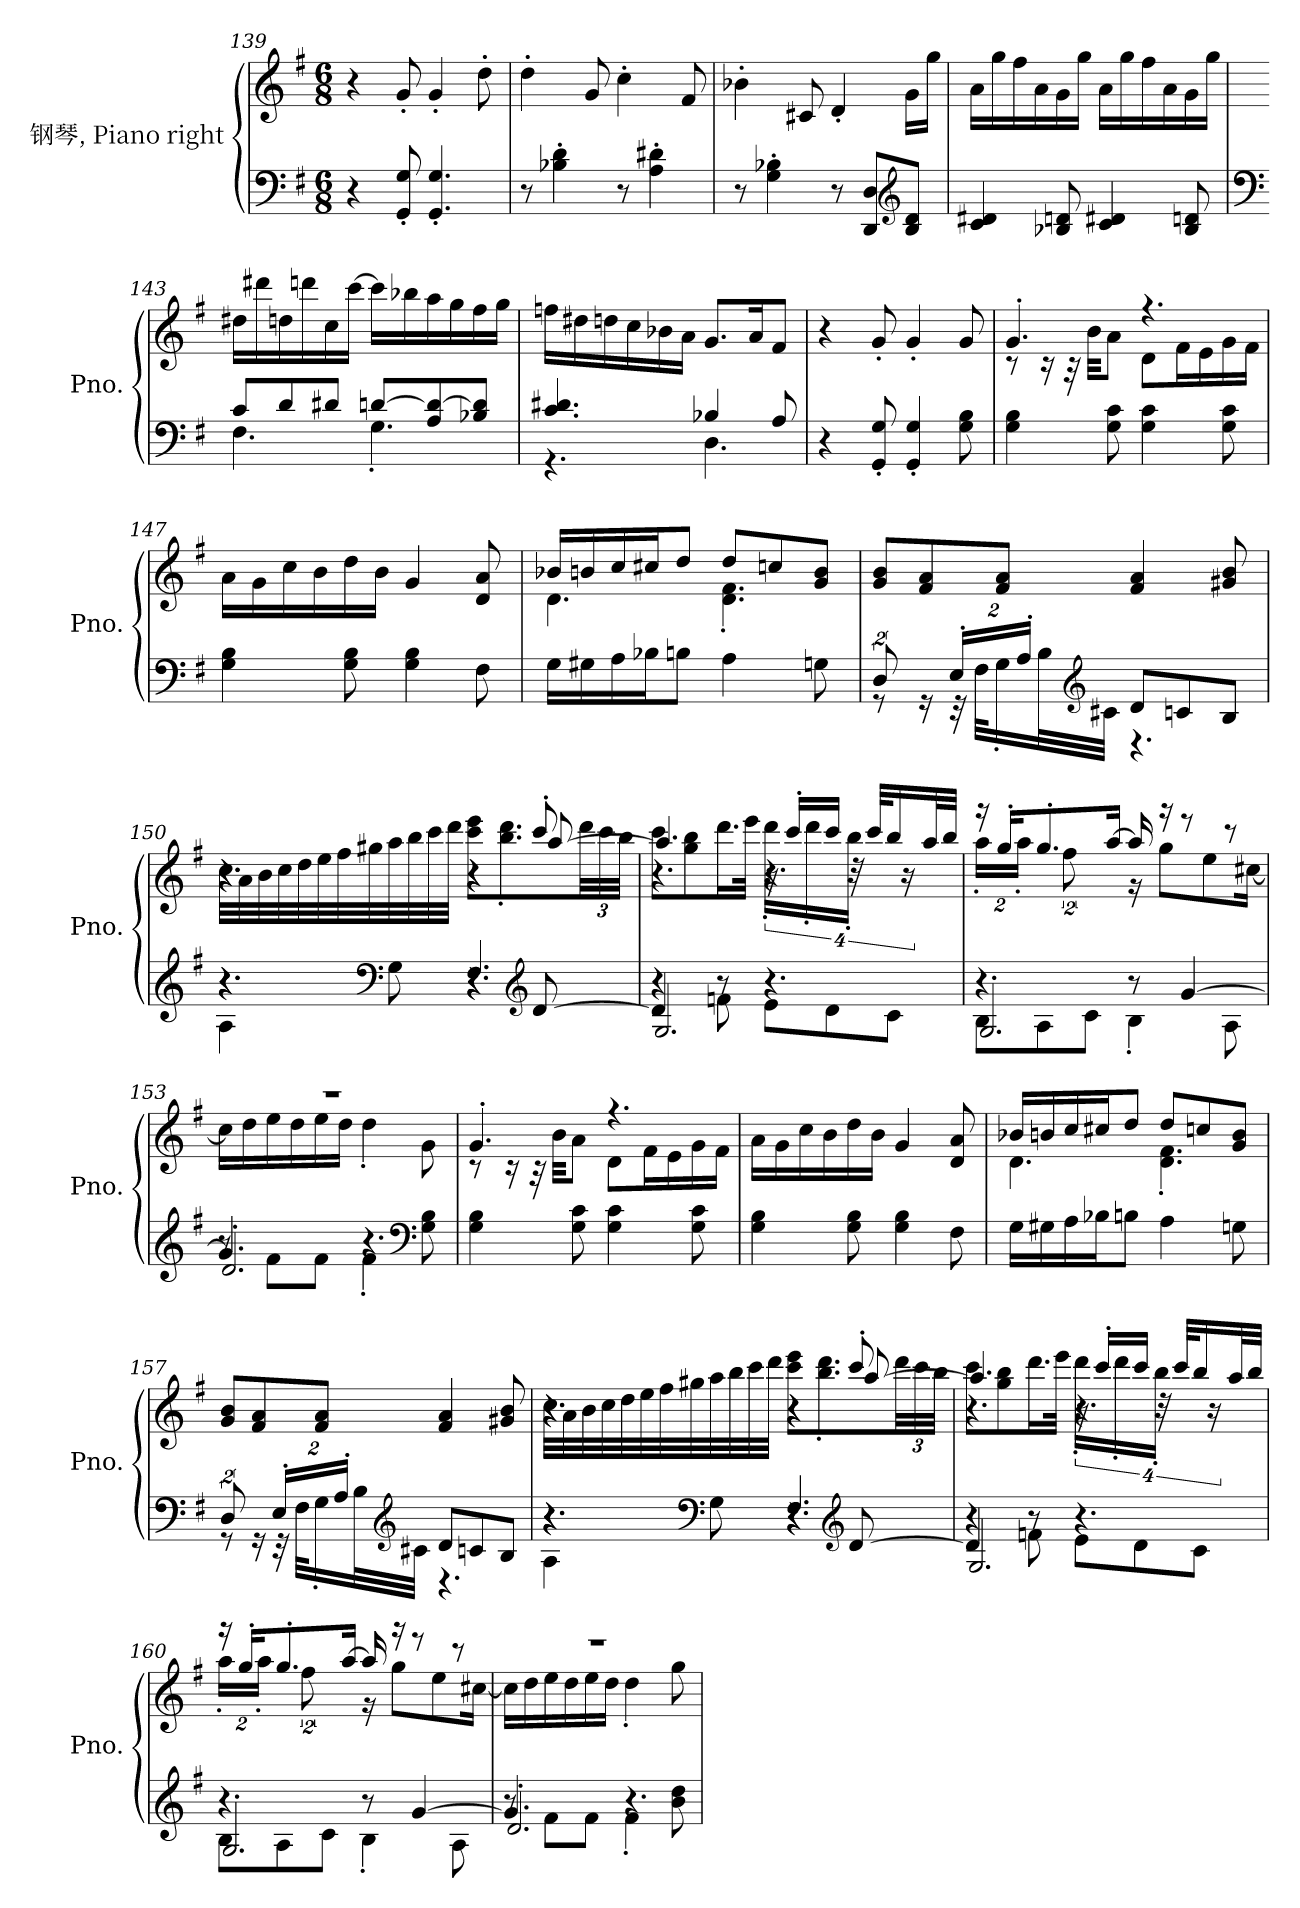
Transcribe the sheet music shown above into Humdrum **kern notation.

**kern	**kern
*part1	*part1
*staff2	*staff1
*I"钢琴, Piano right	*
*I'Pno.	*
*clefF4	*clefG2
*k[f#]	*k[f#]
*M6/8	*M6/8
*MM75	*MM75
=139	=139
4r	4r
8GG/' 8G/'	8g'/
*	*MM79
4.GG/' 4.G/'	4g'/
*	*MM77
.	8dd'\
=140	=140
*	*MM84
8r	4dd'\
4B-X\' 4d\'	.
*	*MM89
.	8g/
8r	4cc'\
4A\' 4d#X\'	.
*	*MM89
.	8f#/
=141	=141
8r	4b-X'\
4G\' 4B-X\'	.
*	*MM88
.	8c#X/
8r	4d'/
8DD/ 8D/L	.
*clefG2	*
*	*MM95
8B-/ 8d/J	16g\LL
.	16gg\JJ
!!LO:LB:g=z
=142	=142
*	*MM98
4c/ 4d#X/	16a\LL
.	16gg\
*	*MM96
.	16ff#\
.	16a\
8B-X/ 8dn/	16g\
.	16gg\JJ
*	*MM97
4c/ 4d#X/	16a\LL
.	16gg\
*	*MM95
.	16ff#\
.	16a\
*	*MM94
8B-/ 8dn/	16g\
.	16gg\JJ
=143	=143
*clefF4	*
*^	*
8c/L	4.F#\	16dd#X\LL
*	*	*MM96
.	.	16ddd#X\
8d/	.	16ddn\
.	.	16dddn\
*	*	*MM92
8d#X/J	.	16cc\
.	.	[16ccc\JJ
[8dn/L	4.G'\	16ccc\LL]
.	.	16bb-X\
*	*	*MM94
8A/ 8d/_	.	16aa\
.	.	16gg\
8B-X/ 8d/]J	.	16ff#\
*	*	*MM93
.	.	16gg\JJ
=144	=144	=144
*	*	*MM94
4.c/ 4.d#X/	4.r	16ffn\LL
*	*	*MM93
.	.	16dd#X\
*	*	*MM91
.	.	16ddn\
.	.	16cc\
*	*	*MM88
.	.	16b-X\
*	*	*MM82
.	.	16a\JJ
*	*	*MM86
4B-X/	4.D\	8.g/L
.	.	16a/K
8A/	.	8f#/J
*v	*v	*
!!LO:LB:g=z
=145	=145
*	*MM75
4r	4r
8GG/' 8G/'	8g'/
*	*MM79
4GG/' 4G/'	4g'/
*	*MM90
8G\ 8B\	8g/
=146	=146
*	*MM95
*	*^
4G\ 4B\	4.g'/	8r
.	.	16r
.	.	32r
.	.	32b\KKL
*	*MM93	*
8G\ 8c\	.	8a\J
*	*MM97	*
4G\ 4c\	4.r	8d\L
*	*MM101	*
.	.	16f#\L
.	.	16e\
*	*MM102	*
8G\ 8c\	.	16g\
*	*MM100	*
.	.	16f#\JJ
*	*v	*v
=147	=147
*	*MM102
4G\ 4B\	16a\LL
.	16g\
*	*MM104
.	16cc\
.	16b\
*	*MM103
8G\ 8B\	16dd\
*	*MM98
.	16b\JJ
*	*MM100
4G\ 4B\	4g/
*	*MM102
8F#\	8d/ 8a/
=148	=148
*	*MM106
*	*^
16G\LL	16b-X/LL	4.d\
16G#X\	16bn/	.
16A\	16cc/	.
16B-X\J	16cc#X/J	.
*	*MM88	*
8Bn\J	8dd/J	.
*	*MM94	*
4A\	8dd/L	4.d\' 4.f#\'
*	*MM97	*
.	8ccn/	.
*	*MM95	*
8Gn\	8g/ 8b/J	.
*	*v	*v
!!LO:PB:g=z
=149	=149
*	*MM98
*^	*
16%3D/	8r	8g/ 8b/L
*	*	*MM99
.	16r	8f#/ 8a/
32%3E'/L	32r	.
.	32F#\KLL	.
.	16G'\	8f#/ 8a/J
32%3A'/J	.	.
.	32B\L	.
*clefG2	*	*
.	32c#X\JJJ	.
*	*	*MM96
8d/L	4.r	4f#/ 4a/
8cn/	.	.
*	*	*MM97
8B/J	.	8g#X/ 8b/
=150	=150	=150
*	*^	*^
*	*	*	*	*^
4.r	4A\	4.r	4.r	32cc\LLL	4.r
.	.	.	.	32a\	.
.	.	.	.	32b\	.
.	.	.	.	32cc\	.
.	.	.	.	32dd\	.
.	.	.	.	32ee\	.
.	.	.	.	32ff#\	.
.	.	.	.	32gg#X\	.
*clefF4	*	*	*	*	*
*	*	*	*MM96	*	*
.	8G\	.	.	32aa\	.
.	.	.	.	32bb\	.
.	.	.	.	32ccc\	.
.	.	.	.	32ddd\JJJ	.
*	*	*	*MM94	*	*
4r	4.r	4.F#/	4r	8ccc\ 8eee\L	4r
.	.	.	.	8.bb\' 8.ddd\'	.
*clefG2	*	*	*	*	*
*	*	*	*MM96	*	*
[8d/	.	.	8ccc'/	.	[8aa/
*	*	*	*	*Xbrackettup	*
.	.	.	.	48ddd\LL	.
.	.	.	.	48ccc\	.
.	.	.	.	48bb\JJJ	.
!!LO:LB:g=z	!!	!!
=151	=151	=151	=151	=151	=151
*	*	*	*MM98	*	*
4d/]	4r	2.G/	4.r	8ccc\L	4.aa/]
.	.	.	.	8gg\ 8bb\	.
8r	8fn\	.	.	16.ddd\L	.
.	.	.	.	32eee\JJk	.
*	*	*	*	*brackettup	*
4.r	8e\L	.	16r	32%3ddd'\L	4.r
*	*	*	*MM96	*	*
.	.	.	16ccc'/LL	.	.
.	.	.	.	32%3ddd'\	.
*	*	*	*MM99	*	*
.	8d\	.	16ccc/JJ	.	.
*	*	*	*MM96	*	*
.	.	.	32r	32%3bb'\J	.
.	.	.	32ccc/KLL	.	.
*	*	*	*MM99	*	*
.	8c\J	.	16bb/	.	.
.	.	.	.	32%3r	.
*	*	*	*MM96	*	*
.	.	.	32aa/L	.	.
.	.	.	32bb/JJJ	.	.
*	*	*	*v	*v	*v
=152	=152	=152	=152
*	*	*	*MM97
*	*	*	*^
4.r	8B\L	2.G/	16r	32%3aa'\L
*	*	*	*MM94	*
.	.	.	16gg'/KL	.
.	.	.	.	32%3aa'\J
*	*	*	*MM97	*
.	8A\	.	8.gg'/	.
*	*	*	*MM94	*
.	.	.	.	16%3ff#\
.	8c\J	.	.	.
.	.	.	[16aa/Jk	.
8r	4B'\	.	16aa/]	16r
.	.	.	16r	8gg\L
[4g/	.	.	8r	.
.	.	.	.	8ee\
.	8A\	.	8r	.
*	*	*	*MM88	*
.	.	.	.	[16cc#X\Jk
=153	=153	=153	=153	=153
4.g/]	8r	2.d'/	2.r	16cc#\LL]
*	*	*	*MM91	*
.	.	.	.	16dd\
.	8f#\L	.	.	16ee\
.	.	.	.	16dd\
.	8f#\J	.	.	16ee\
*	*	*	*MM86	*
.	.	.	.	16dd\JJ
4.r	4f#'\	.	.	4dd'\
*clefF4	*	*	*	*
*	*	*	*MM90	*
.	8G\ 8B\	.	.	8g\
*v	*v	*v	*	*
!!LO:LB:g=z	!!
=154	=154	=154
*	*MM95	*
4G\ 4B\	4.g'/	8r
.	.	16r
.	.	32r
.	.	32b\KKL
*	*MM93	*
8G\ 8c\	.	8a\J
*	*MM97	*
4G\ 4c\	4.r	8d\L
*	*MM101	*
.	.	16f#\L
.	.	16e\
*	*MM102	*
8G\ 8c\	.	16g\
*	*MM100	*
.	.	16f#\JJ
*	*v	*v
=155	=155
*	*MM102
4G\ 4B\	16a\LL
.	16g\
*	*MM104
.	16cc\
.	16b\
*	*MM103
8G\ 8B\	16dd\
*	*MM98
.	16b\JJ
*	*MM100
4G\ 4B\	4g/
*	*MM102
8F#\	8d/ 8a/
=156	=156
*	*MM106
*	*^
16G\LL	16b-X/LL	4.d\
16G#X\	16bn/	.
16A\	16cc/	.
16B-X\J	16cc#X/J	.
*	*MM88	*
8Bn\J	8dd/J	.
*	*MM94	*
4A\	8dd/L	4.d\' 4.f#\'
*	*MM97	*
.	8ccn/	.
*	*MM95	*
8Gn\	8g/ 8b/J	.
*	*v	*v
!!LO:LB:g=z
=157	=157
*	*MM98
*^	*
16%3D/	8r	8g/ 8b/L
*	*	*MM99
.	16r	8f#/ 8a/
32%3E'/L	32r	.
.	32F#\KLL	.
.	16G'\	8f#/ 8a/J
32%3A'/J	.	.
.	32B\L	.
*clefG2	*	*
.	32c#X\JJJ	.
*	*	*MM96
8d/L	4.r	4f#/ 4a/
8cn/	.	.
*	*	*MM97
8B/J	.	8g#X/ 8b/
=158	=158	=158
*	*^	*^
*	*	*	*	*^
4.r	4A\	4.r	4.r	32cc\LLL	4.r
.	.	.	.	32a\	.
.	.	.	.	32b\	.
.	.	.	.	32cc\	.
.	.	.	.	32dd\	.
.	.	.	.	32ee\	.
.	.	.	.	32ff#\	.
.	.	.	.	32gg#X\	.
*clefF4	*	*	*	*	*
*	*	*	*MM96	*	*
.	8G\	.	.	32aa\	.
.	.	.	.	32bb\	.
.	.	.	.	32ccc\	.
.	.	.	.	32ddd\JJJ	.
*	*	*	*MM94	*	*
4r	4.r	4.F#/	4r	8ccc\ 8eee\L	4r
.	.	.	.	8.bb\' 8.ddd\'	.
*clefG2	*	*	*	*	*
*	*	*	*MM96	*	*
[8d/	.	.	8ccc'/	.	[8aa/
*	*	*	*	*Xbrackettup	*
.	.	.	.	48ddd\LL	.
.	.	.	.	48ccc\	.
.	.	.	.	48bb\JJJ	.
!!LO:LB:g=z	!!	!!
=159	=159	=159	=159	=159	=159
*	*	*	*MM98	*	*
4d/]	4r	2.G/	4.r	8ccc\L	4.aa/]
.	.	.	.	8gg\ 8bb\	.
8r	8fn\	.	.	16.ddd\L	.
.	.	.	.	32eee\JJk	.
*	*	*	*	*brackettup	*
4.r	8e\L	.	16r	32%3ddd'\L	4.r
*	*	*	*MM96	*	*
.	.	.	16ccc'/LL	.	.
.	.	.	.	32%3ddd'\	.
*	*	*	*MM99	*	*
.	8d\	.	16ccc/JJ	.	.
*	*	*	*MM96	*	*
.	.	.	32r	32%3bb'\J	.
.	.	.	32ccc/KLL	.	.
*	*	*	*MM99	*	*
.	8c\J	.	16bb/	.	.
.	.	.	.	32%3r	.
*	*	*	*MM96	*	*
.	.	.	32aa/L	.	.
.	.	.	32bb/JJJ	.	.
*	*	*	*v	*v	*v
=160	=160	=160	=160
*	*	*	*MM97
*	*	*	*^
4.r	8B\L	2.G/	16r	32%3aa'\L
*	*	*	*MM94	*
.	.	.	16gg'/KL	.
.	.	.	.	32%3aa'\J
*	*	*	*MM97	*
.	8A\	.	8.gg'/	.
*	*	*	*MM94	*
.	.	.	.	16%3ff#\
.	8c\J	.	.	.
.	.	.	[16aa/Jk	.
8r	4B'\	.	16aa/]	16r
.	.	.	16r	8gg\L
[4g/	.	.	8r	.
.	.	.	.	8ee\
.	8A\	.	8r	.
*	*	*	*MM88	*
.	.	.	.	[16cc#X\Jk
=161	=161	=161	=161	=161
4.g/]	8r	2.d'/	2.r	16cc#\LL]
*	*	*	*MM91	*
.	.	.	.	16dd\
.	8f#\L	.	.	16ee\
.	.	.	.	16dd\
.	8f#\J	.	.	16ee\
*	*	*	*MM86	*
.	.	.	.	16dd\JJ
4.r	4f#'\	.	.	4dd'\
*	*	*	*MM82	*
.	8b\ 8dd\	.	.	8gg\
*v	*v	*v	*	*
*	*v	*v
=	=
*-	*-
